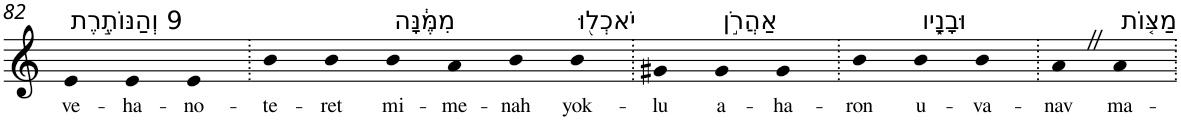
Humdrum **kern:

**kern	**text
*part1	*part1
*staff1	*staff1
*I"Piano	*
*I'Pno	*
!!LO:PB:g=z
*clefG2	*
*k[]	*
=82	=82
!LO:TX:a:t=9 וְהַנּוֹתֶ֣רֶת	!
!	!LO:LY:b
4e	ve-
!	!LO:LY:b
4e	-ha-
!	!LO:LY:b
4e	-no-
=83.	=83.
!	!LO:LY:b
4b	-te-
!	!LO:LY:b
4b	-ret
!LO:TX:a:t=מִמֶּ֔נָּה	!
!	!LO:LY:b
4b	mi-
!	!LO:LY:b
4a	-me-
!	!LO:LY:b
4b	-nah
!LO:TX:a:t=יֹאכְל֖וּ	!
!	!LO:LY:b
4b	yok-
=84.	=84.
!	!LO:LY:b
4g#X	-lu
!LO:TX:a:t=אַהֲרֹ֣ן	!
!	!LO:LY:b
4g#	a-
!	!LO:LY:b
4g#	-ha-
=85.	=85.
!	!LO:LY:b
4b	-ron
!LO:TX:a:t=וּבָנָ֑יו	!
!	!LO:LY:b
4b	u-
!	!LO:LY:b
4b	-va-
=86.	=86.
!	!LO:LY:b
4aZ	-nav
!LO:TX:a:t=מַצּ֤וֹת	!
!	!LO:LY:b
4a	ma-
=.	=.
*-	*-
